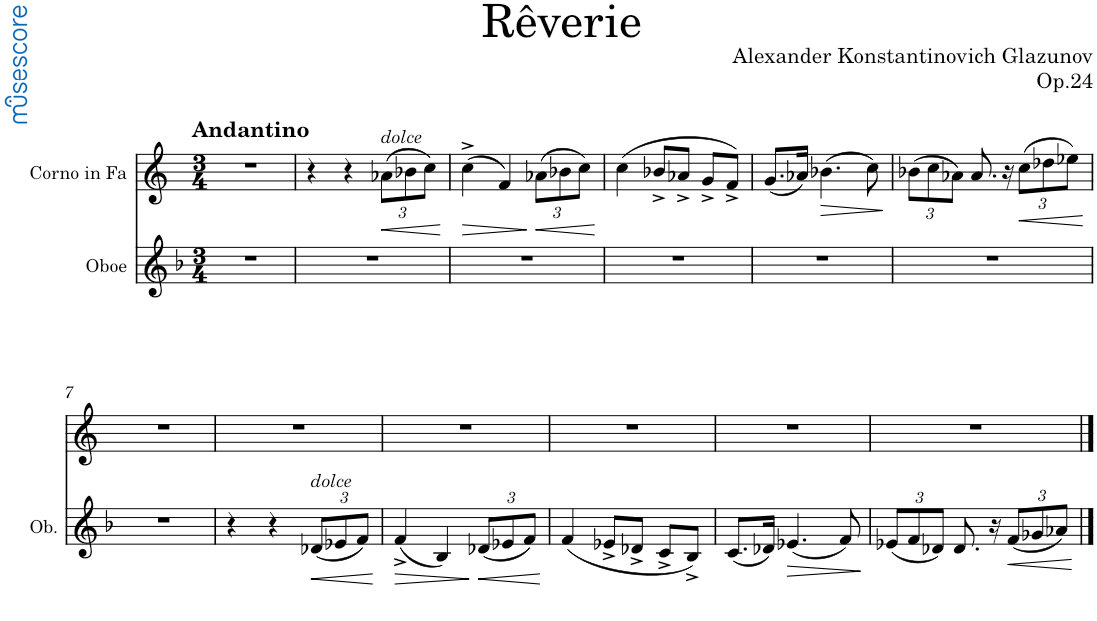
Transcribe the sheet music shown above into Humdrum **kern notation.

**kern	**dynam	**kern	**dynam
*part2	*part2	*part1	*part1
*staff2	*staff2	*staff1	*staff1
*I"Oboe	*	*I"Corno in Fa	*
*I'Ob.	*	*	*
*clefG2	*	*clefG2	*
*	*	*Trd4c7	*
*k[b-]	*	*k[]	*
*M3/4	*	*M3/4	*
=1	=1	=1	=1
!	!	!LO:TX:a:B:t=Andantino	!
2.r	.	2.r	.
=2	=2	=2	=2
2.r	.	4r	.
.	.	4r	.
*	*	*Xbrackettup	*
!	!	!LO:TX:a:i:t=dolce	!
!	!	!	!LO:HP:b
.	.	(12a-X\L	<
.	.	12b-X\	.
.	.	12cc\J)	.
.	.	.	[
=3	=3	=3	=3
!	!	!	!LO:HP:b
2.r	.	(4cc^\	>
.	.	4f/)	.
!	!	!	!LO:HP:n=1:b
.	.	(12a-X\L	] <
.	.	12b-X\	.
.	.	12cc\J)	.
.	.	.	[
=4	=4	=4	=4
2.r	.	(4cc\	.
.	.	8b-X^/L	.
.	.	8a-X^/J	.
.	.	8g^/L	.
.	.	8f^/J)	.
=5	=5	=5	=5
2.r	.	(8.g/L	.
.	.	16a-X/Jk)	.
!	!	!	!LO:HP:b
.	.	(4.b-X\	>
.	.	8cc\)	.
.	.	.	]
=6	=6	=6	=6
2.r	.	(12b-X\L	.
.	.	12cc\	.
.	.	12a-X\J)	.
.	.	8.a-/	.
.	.	16r	.
!	!	!	!LO:HP:b
.	.	(12cc\L	<
.	.	12dd-X\	.
.	.	12ee-X\J)	.
.	.	.	[
!!LO:LB:g=z
=7	=7	=7	=7
2.r	.	2.r	.
=8	=8	=8	=8
4r	.	2.r	.
4r	.	.	.
*Xbrackettup	*	*	*
!LO:TX:a:i:t=dolce	!	!	!
!	!LO:HP:b	!	!
(12d-X/L	<	.	.
12e-X/	.	.	.
12f/J)	.	.	.
.	[	.	.
=9	=9	=9	=9
!	!LO:HP:b	!	!
(4f^/	>	2.r	.
4B-/)	.	.	.
!	!LO:HP:n=1:b	!	!
(12d-X/L	] <	.	.
12e-X/	.	.	.
12f/J)	.	.	.
.	[	.	.
=10	=10	=10	=10
(4f/	.	2.r	.
8e-X^/L	.	.	.
8d-X^/J	.	.	.
8c^/L	.	.	.
8B-^/J)	.	.	.
=11	=11	=11	=11
(8.c/L	.	2.r	.
16d-X/Jk)	.	.	.
!	!LO:HP:b	!	!
(4.e-X/	>	.	.
8f/)	.	.	.
.	]	.	.
=12	=12	=12	=12
(12e-X/L	.	2.r	.
12f/	.	.	.
12d-X/J)	.	.	.
8.d-/	.	.	.
16r	.	.	.
!	!LO:HP:b	!	!
(12f/L	<	.	.
12g-X/	.	.	.
12a-X/J)	.	.	.
.	[	.	.
==	==	==	==
*-	*-	*-	*-
